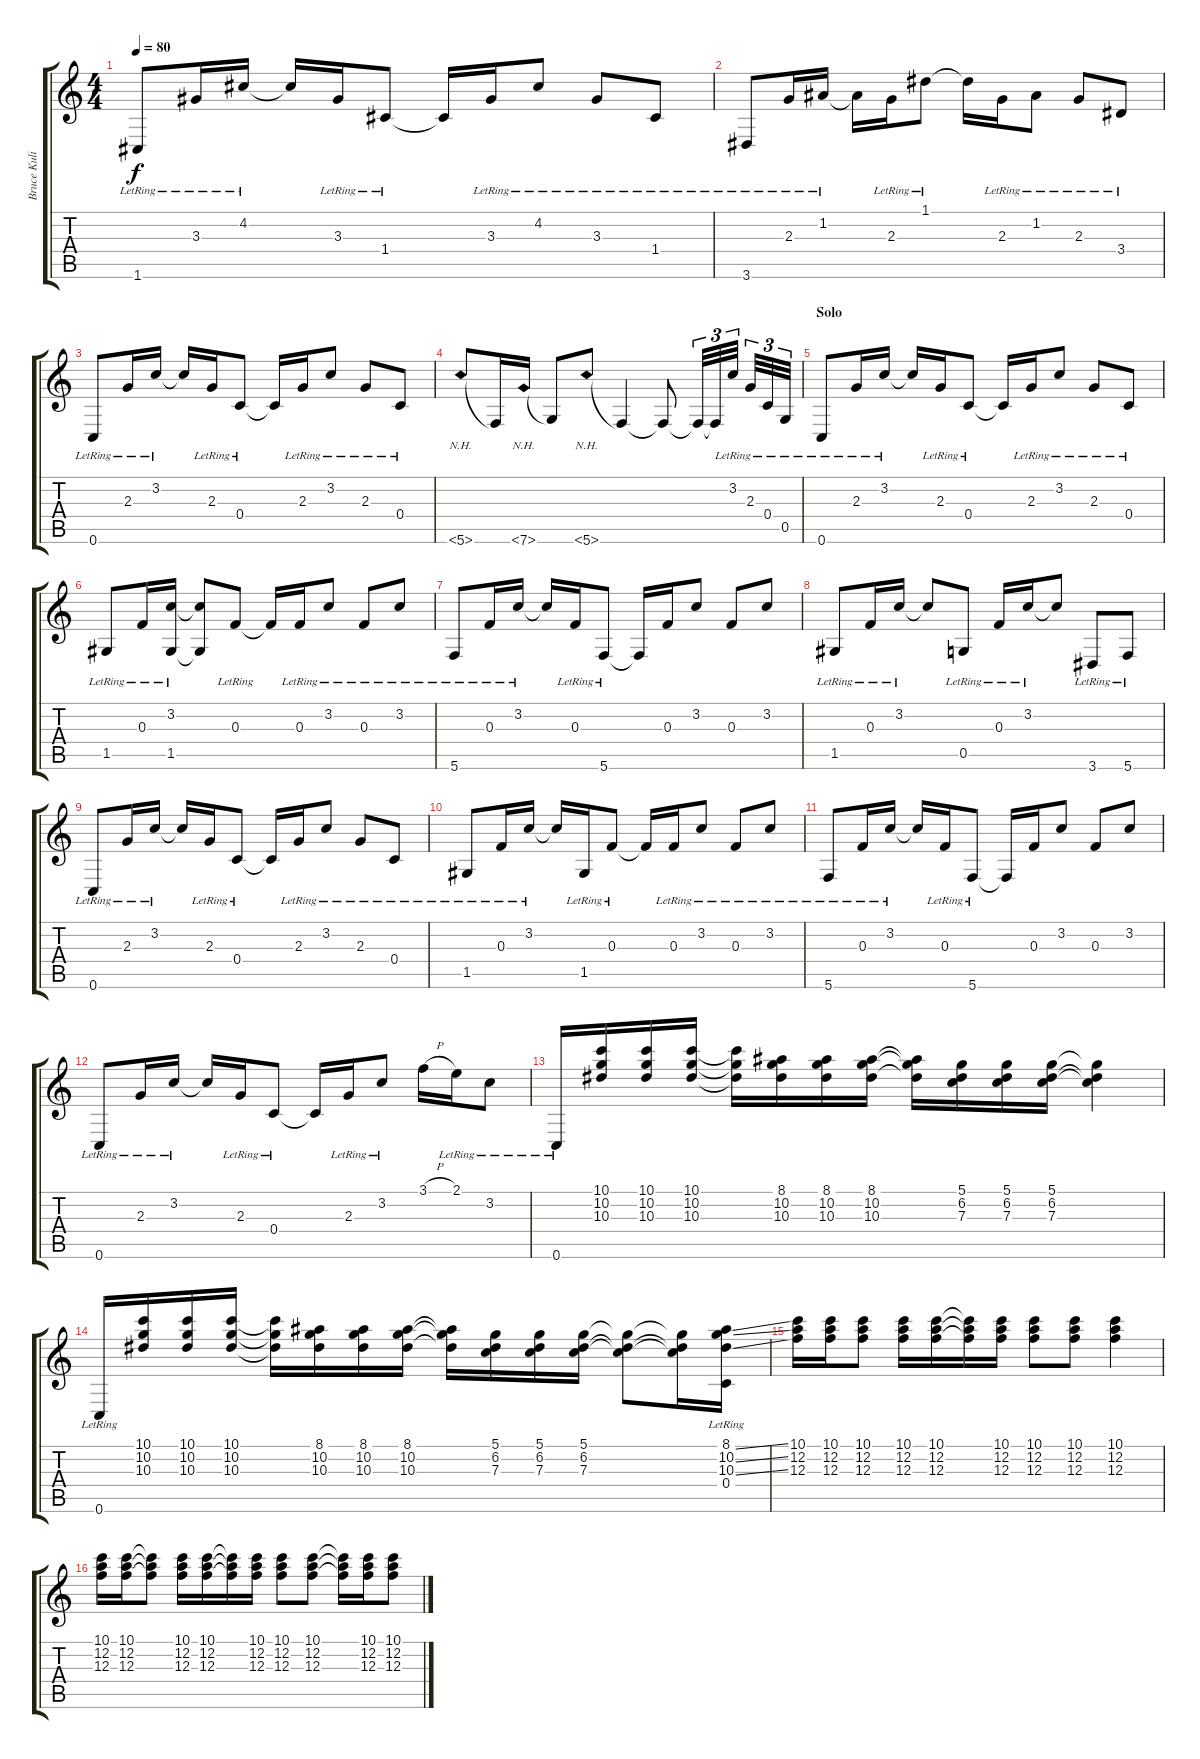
\track ("Bruce Kulick" "Bruce Kuli") {instrument acousticguitarsteel}
\staff {score tabs}
\tuning (D4 A3 F3 C3 G2 C2) {hide}
\ts (4 4)
\tempo 80
\clef g2
\ks c
1.6{lr}.8{dy f} 3.3{lr}.16 4.2{lr}.16 4.2{t}.16 3.3{lr}.16 1.4{lr}.8 1.4{t}.16 3.3{lr}.16 4.2{lr}.8 3.3{lr}.8 1.4{lr}.8 |
3.6{lr}.8 2.3{lr}.16 1.2{lr}.16 1.2{t}.16 2.3{lr}.16 1.1{lr}.8 1.1{t}.16 2.3{lr}.16 1.2{lr}.8 2.3{lr}.8 3.4{lr}.8 |
0.6{lr}.8 2.3{lr}.16 3.2{lr}.16 3.2{t}.16 2.3{lr}.16 0.4{lr}.8 0.4{t}.16 2.3{lr}.16 3.2{lr}.8 2.3{lr}.8 0.4{lr}.8 |
5.6{nh}.8 5.6{t}.16 7.6{nh}.16 7.6{t}.8 5.6{nh}.8 5.6{t}.4 5.6{t}.8 5.6{t}.32{tu (3 2)} 5.6{t}.32{tu (3 2)} 3.2{lr}.32{tu (3 2)} 2.3{lr}.32{tu (3 2)} 0.4{lr}.32{tu (3 2)} 0.5{lr}.32{tu (3 2)} |
\section ("" "Solo")
0.6{lr}.8 2.3{lr}.16 3.2{lr}.16 3.2{t}.16 2.3{lr}.16 0.4{lr}.8 0.4{t}.16 2.3{lr}.16 3.2{lr}.8 2.3{lr}.8 0.4{lr}.8 |
1.5{lr}.8 0.3{lr}.16 (3.2{lr} 1.5{lr}).16 (3.2{t} 1.5{t}).8 0.3{lr}.8 0.3{t}.16 0.3{lr}.16 3.2{lr}.8 0.3{lr}.8 3.2{lr}.8 |
5.6{lr}.8 0.3{lr}.16 3.2{lr}.16 3.2{t}.16 0.3{lr}.16 5.6{lr}.8 5.6{t}.16 0.3.16 3.2.8 0.3.8 3.2.8 |
1.5{lr}.8 0.3{lr}.16 3.2{lr}.16 3.2{t}.8 0.5{lr}.8 0.3{lr}.16 3.2{lr}.16 3.2{t}.8 3.6{lr}.8 5.6{lr}.8 |
0.6{lr}.8 2.3{lr}.16 3.2{lr}.16 3.2{t}.16 2.3{lr}.16 0.4{lr}.8 0.4{t}.16 2.3{lr}.16 3.2{lr}.8 2.3{lr}.8 0.4{lr}.8 |
1.5{lr}.8 0.3{lr}.16 3.2{lr}.16 3.2{t}.16 1.5{lr}.16 0.3{lr}.8 0.3{t}.16 0.3{lr}.16 3.2{lr}.8 0.3{lr}.8 3.2{lr}.8 |
5.6{lr}.8 0.3{lr}.16 3.2{lr}.16 3.2{t}.16 0.3{lr}.16 5.6{lr}.8 5.6{t}.16 0.3.16 3.2.8 0.3.8 3.2.8 |
0.6{lr}.8 2.3{lr}.16 3.2{lr}.16 3.2{t}.16 2.3{lr}.16 0.4{lr}.8 0.4{t}.16 2.3{lr}.16 3.2{lr}.8 3.1{h}.16 2.1{lr}.16 3.2{lr}.8 |
0.6{lr}.16 (10.1 10.2 10.3).16 (10.1 10.2 10.3).16 (10.1 10.2 10.3).16 (10.1{t} 10.2{t} 10.3{t}).16 (8.1 10.2 10.3).16 (8.1 10.2 10.3).16 (8.1 10.2 10.3).16 (8.1{t} 10.2{t} 10.3{t}).16 (5.1 6.2 7.3).16 (5.1 6.2 7.3).16 (5.1 6.2 7.3).16 (5.1{t} 6.2{t} 7.3{t}).4 |
0.6{lr}.16 (10.1 10.2 10.3).16 (10.1 10.2 10.3).16 (10.1 10.2 10.3).16 (10.1{t} 10.2{t} 10.3{t}).16 (8.1 10.2 10.3).16 (8.1 10.2 10.3).16 (8.1 10.2 10.3).16 (8.1{t} 10.2{t} 10.3{t}).16 (5.1 6.2 7.3).16 (5.1 6.2 7.3).16 (5.1 6.2 7.3).16 (5.1{t} 6.2{t} 7.3{t}).8 (5.1{t} 6.2{t} 7.3{t}).16 (8.1{ss} 10.2{ss} 10.3{ss} 0.4{lr}).16 |
(10.1 12.2 12.3).16 (10.1 12.2 12.3).16 (10.1 12.2 12.3).8 (10.1 12.2 12.3).16 (10.1 12.2 12.3).16 (10.1{t} 12.2{t} 12.3{t}).16 (10.1 12.2 12.3).16 (10.1 12.2 12.3).8 (10.1 12.2 12.3).8 (10.1 12.2 12.3).4 |
(10.1 12.2 12.3).16 (10.1 12.2 12.3).16 (10.1{t} 12.2{t} 12.3{t}).8 (10.1 12.2 12.3).16 (10.1 12.2 12.3).16 (10.1{t} 12.2{t} 12.3{t}).16 (10.1 12.2 12.3).16 (10.1 12.2 12.3).8 (10.1 12.2 12.3).8 (10.1{t} 12.2{t} 12.3{t}).16 (10.1 12.2 12.3).16 (10.1 12.2 12.3).8
